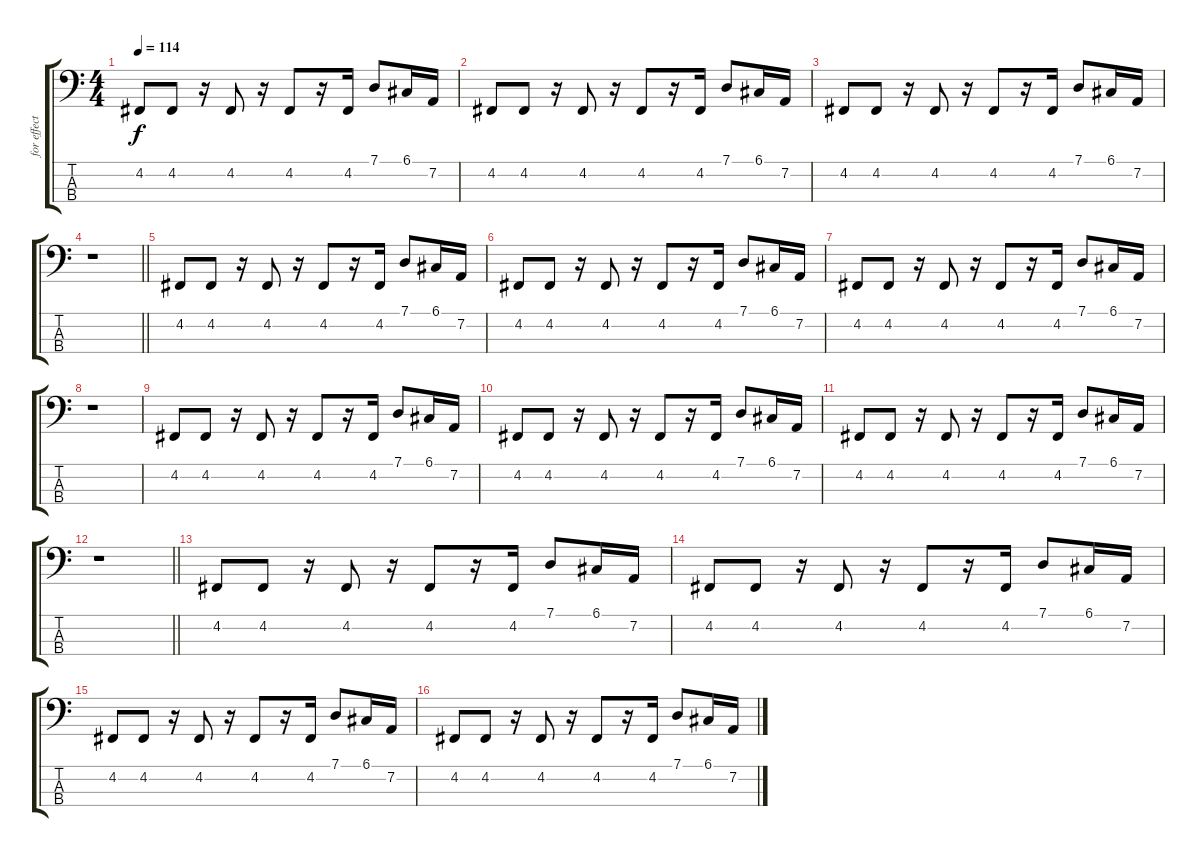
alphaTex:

\track ("for effect" "for effect") {instrument lead2sawtooth}
\staff {score tabs}
\tuning (G2 D2 A1 E1) {hide}
\ts (4 4)
\tempo 114
\clef f4
\ks c
4.2.8{dy f} 4.2.8 r.16 4.2.8 r.16 4.2.8 r.16 4.2.16 7.1.8 6.1.16 7.2.16 |
4.2.8 4.2.8 r.16 4.2.8 r.16 4.2.8 r.16 4.2.16 7.1.8 6.1.16 7.2.16 |
4.2.8 4.2.8 r.16 4.2.8 r.16 4.2.8 r.16 4.2.16 7.1.8 6.1.16 7.2.16 |
\barLineRight lightlight
r.1 |
4.2.8 4.2.8 r.16 4.2.8 r.16 4.2.8 r.16 4.2.16 7.1.8 6.1.16 7.2.16 |
4.2.8 4.2.8 r.16 4.2.8 r.16 4.2.8 r.16 4.2.16 7.1.8 6.1.16 7.2.16 |
4.2.8 4.2.8 r.16 4.2.8 r.16 4.2.8 r.16 4.2.16 7.1.8 6.1.16 7.2.16 |
r.1 |
4.2.8 4.2.8 r.16 4.2.8 r.16 4.2.8 r.16 4.2.16 7.1.8 6.1.16 7.2.16 |
4.2.8 4.2.8 r.16 4.2.8 r.16 4.2.8 r.16 4.2.16 7.1.8 6.1.16 7.2.16 |
4.2.8 4.2.8 r.16 4.2.8 r.16 4.2.8 r.16 4.2.16 7.1.8 6.1.16 7.2.16 |
\barLineRight lightlight
r.1 |
4.2.8 4.2.8 r.16 4.2.8 r.16 4.2.8 r.16 4.2.16 7.1.8 6.1.16 7.2.16 |
4.2.8 4.2.8 r.16 4.2.8 r.16 4.2.8 r.16 4.2.16 7.1.8 6.1.16 7.2.16 |
4.2.8 4.2.8 r.16 4.2.8 r.16 4.2.8 r.16 4.2.16 7.1.8 6.1.16 7.2.16 |
4.2.8 4.2.8 r.16 4.2.8 r.16 4.2.8 r.16 4.2.16 7.1.8 6.1.16 7.2.16
